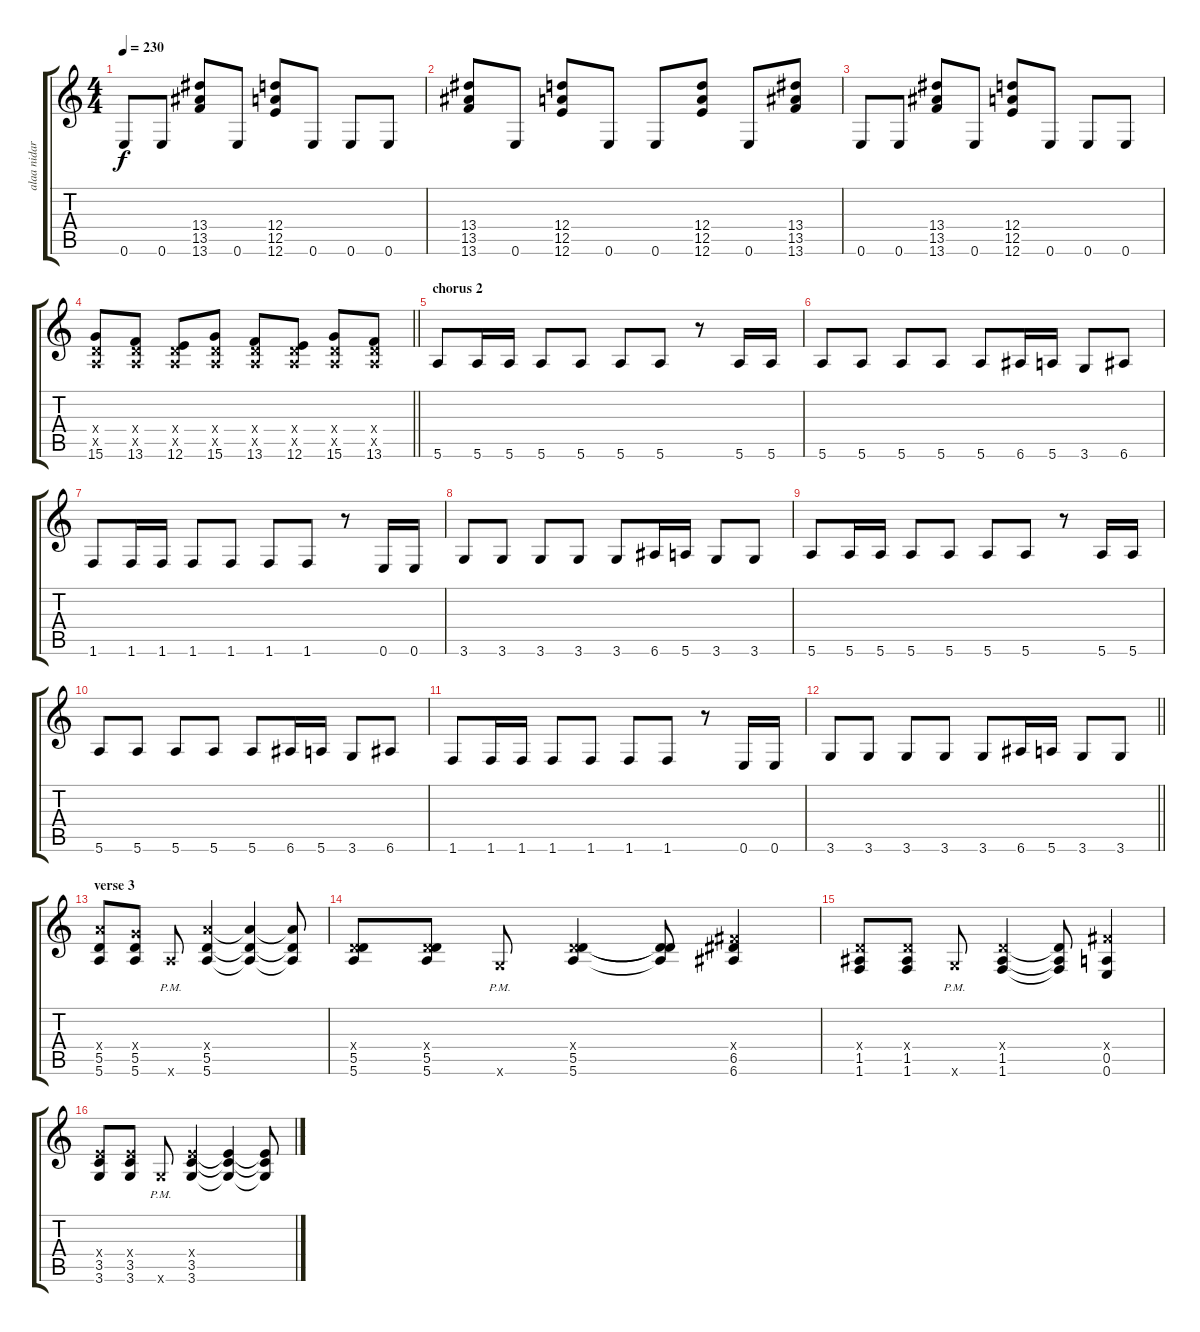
\track ("alaa nidar" "alaa nidar") {instrument overdrivenguitar}
\staff {score tabs}
\tuning (E4 B3 G3 D3 A2 E2) {hide}
\ts (4 4)
\tempo 230
\clef g2
\ks c
0.6.8{dy f} 0.6.8 (13.4 13.5 13.6).8 0.6.8 (12.4 12.5 12.6).8 0.6.8 0.6.8 0.6.8 |
(13.4 13.5 13.6).8 0.6.8 (12.4 12.5 12.6).8 0.6.8 0.6.8 (12.4 12.5 12.6).8 0.6.8 (13.4 13.5 13.6).8 |
0.6.8 0.6.8 (13.4 13.5 13.6).8 0.6.8 (12.4 12.5 12.6).8 0.6.8 0.6.8 0.6.8 |
\barLineRight lightlight
(0.4{x} 0.5{x} 15.6).8 (0.4{x} 0.5{x} 13.6).8 (0.4{x} 0.5{x} 12.6).8 (0.4{x} 0.5{x} 15.6).8 (0.4{x} 0.5{x} 13.6).8 (0.4{x} 0.5{x} 12.6).8 (0.4{x} 0.5{x} 15.6).8 (0.4{x} 0.5{x} 13.6).8 |
\section ("" "chorus 2")
5.6.8 5.6.16 5.6.16 5.6.8 5.6.8 5.6.8 5.6.8 r.8 5.6.16 5.6.16 |
5.6.8 5.6.8 5.6.8 5.6.8 5.6.8 6.6.16 5.6.16 3.6.8 6.6.8 |
1.6.8 1.6.16 1.6.16 1.6.8 1.6.8 1.6.8 1.6.8 r.8 0.6.16 0.6.16 |
3.6.8 3.6.8 3.6.8 3.6.8 3.6.8 6.6.16 5.6.16 3.6.8 3.6.8 |
5.6.8 5.6.16 5.6.16 5.6.8 5.6.8 5.6.8 5.6.8 r.8 5.6.16 5.6.16 |
5.6.8 5.6.8 5.6.8 5.6.8 5.6.8 6.6.16 5.6.16 3.6.8 6.6.8 |
1.6.8 1.6.16 1.6.16 1.6.8 1.6.8 1.6.8 1.6.8 r.8 0.6.16 0.6.16 |
\barLineRight lightlight
3.6.8 3.6.8 3.6.8 3.6.8 3.6.8 6.6.16 5.6.16 3.6.8 3.6.8 |
\section ("" "verse 3")
(7.4{x} 5.5 5.6).8 (5.4{x} 5.5 5.6).8 5.6{pm x}.8 (7.4{x} 5.5 5.6).4 (7.4{t} 5.5{t} 5.6{t}).4 (7.4{t} 5.5{t} 5.6{t}).8 |
(0.4{x} 5.5 5.6).8 (0.4{x} 5.5 5.6).8 3.6{pm x}.8 (0.4{x} 5.5 5.6).4 (0.4{t} 5.5{t} 5.6{t}).8 (4.4{x} 6.5 6.6).4 |
(0.4{x} 1.5 1.6).8 (0.4{x} 1.5 1.6).8 3.6{pm x}.8 (0.4{x} 1.5 1.6).4 (0.4{t} 1.5{t} 1.6{t}).8 (4.4{x} 0.5 0.6).4 |
(2.4{x} 3.5 3.6).8 (2.4{x} 3.5 3.6).8 3.6{pm x}.8 (2.4{x} 3.5 3.6).4 (2.4{t} 3.5{t} 3.6{t}).4 (2.4{t} 3.5{t} 3.6{t}).8
